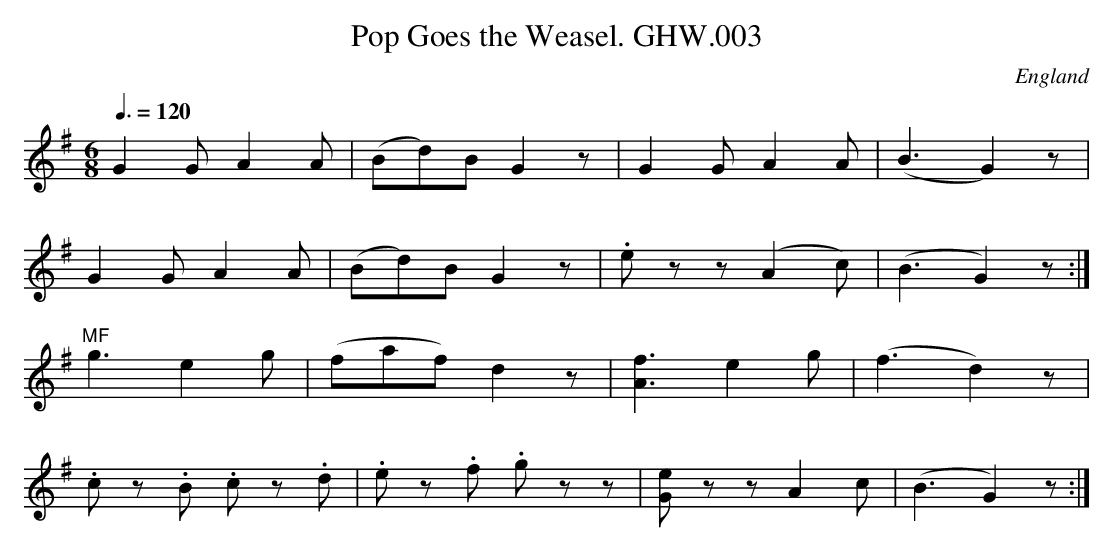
X:1
T:Pop Goes the Weasel. GHW.003
M:6/8
L:1/8
Q:3/8=120
O:England
K:G major
G2G A2A|(Bd)B G2z|G2G A2A|(B3 G2) z|!
G2G A2A|(Bd)B G2z|.e zz (A2c)|(B3 G2) z:|!
"^MF"g3 e2g|(faf) d2 z|[f3A3] e2 g|(f3 d2)z|!
.c z .B .c z .d|.e z .f .g zz|[eG] z z A2 c|(B3G2) z:|
